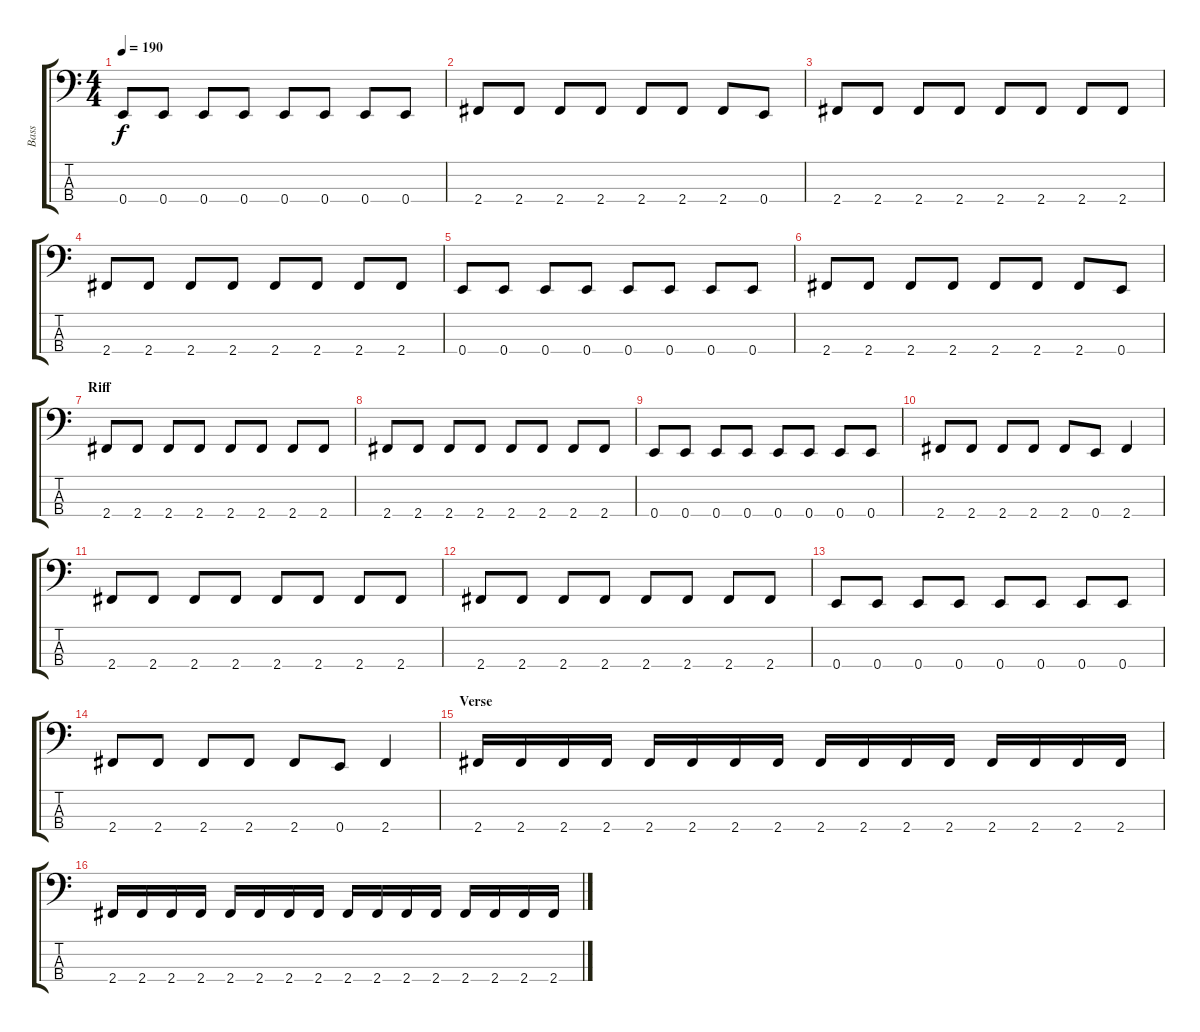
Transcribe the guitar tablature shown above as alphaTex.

\track ("Bass" "Bass") {instrument electricbasspick}
\staff {score tabs}
\tuning (G2 D2 A1 E1) {hide}
\ts (4 4)
\tempo 190
\clef f4
\ks c
0.4.8{dy f} 0.4.8 0.4.8 0.4.8 0.4.8 0.4.8 0.4.8 0.4.8 |
2.4.8 2.4.8 2.4.8 2.4.8 2.4.8 2.4.8 2.4.8 0.4.8 |
2.4.8 2.4.8 2.4.8 2.4.8 2.4.8 2.4.8 2.4.8 2.4.8 |
2.4.8 2.4.8 2.4.8 2.4.8 2.4.8 2.4.8 2.4.8 2.4.8 |
0.4.8 0.4.8 0.4.8 0.4.8 0.4.8 0.4.8 0.4.8 0.4.8 |
2.4.8 2.4.8 2.4.8 2.4.8 2.4.8 2.4.8 2.4.8 0.4.8 |
\section ("" "Riff")
2.4.8 2.4.8 2.4.8 2.4.8 2.4.8 2.4.8 2.4.8 2.4.8 |
2.4.8 2.4.8 2.4.8 2.4.8 2.4.8 2.4.8 2.4.8 2.4.8 |
0.4.8 0.4.8 0.4.8 0.4.8 0.4.8 0.4.8 0.4.8 0.4.8 |
2.4.8 2.4.8 2.4.8 2.4.8 2.4.8 0.4.8 2.4.4 |
2.4.8 2.4.8 2.4.8 2.4.8 2.4.8 2.4.8 2.4.8 2.4.8 |
2.4.8 2.4.8 2.4.8 2.4.8 2.4.8 2.4.8 2.4.8 2.4.8 |
0.4.8 0.4.8 0.4.8 0.4.8 0.4.8 0.4.8 0.4.8 0.4.8 |
2.4.8 2.4.8 2.4.8 2.4.8 2.4.8 0.4.8 2.4.4 |
\section ("" "Verse")
2.4.16 2.4.16 2.4.16 2.4.16 2.4.16 2.4.16 2.4.16 2.4.16 2.4.16 2.4.16 2.4.16 2.4.16 2.4.16 2.4.16 2.4.16 2.4.16 |
2.4.16 2.4.16 2.4.16 2.4.16 2.4.16 2.4.16 2.4.16 2.4.16 2.4.16 2.4.16 2.4.16 2.4.16 2.4.16 2.4.16 2.4.16 2.4.16
